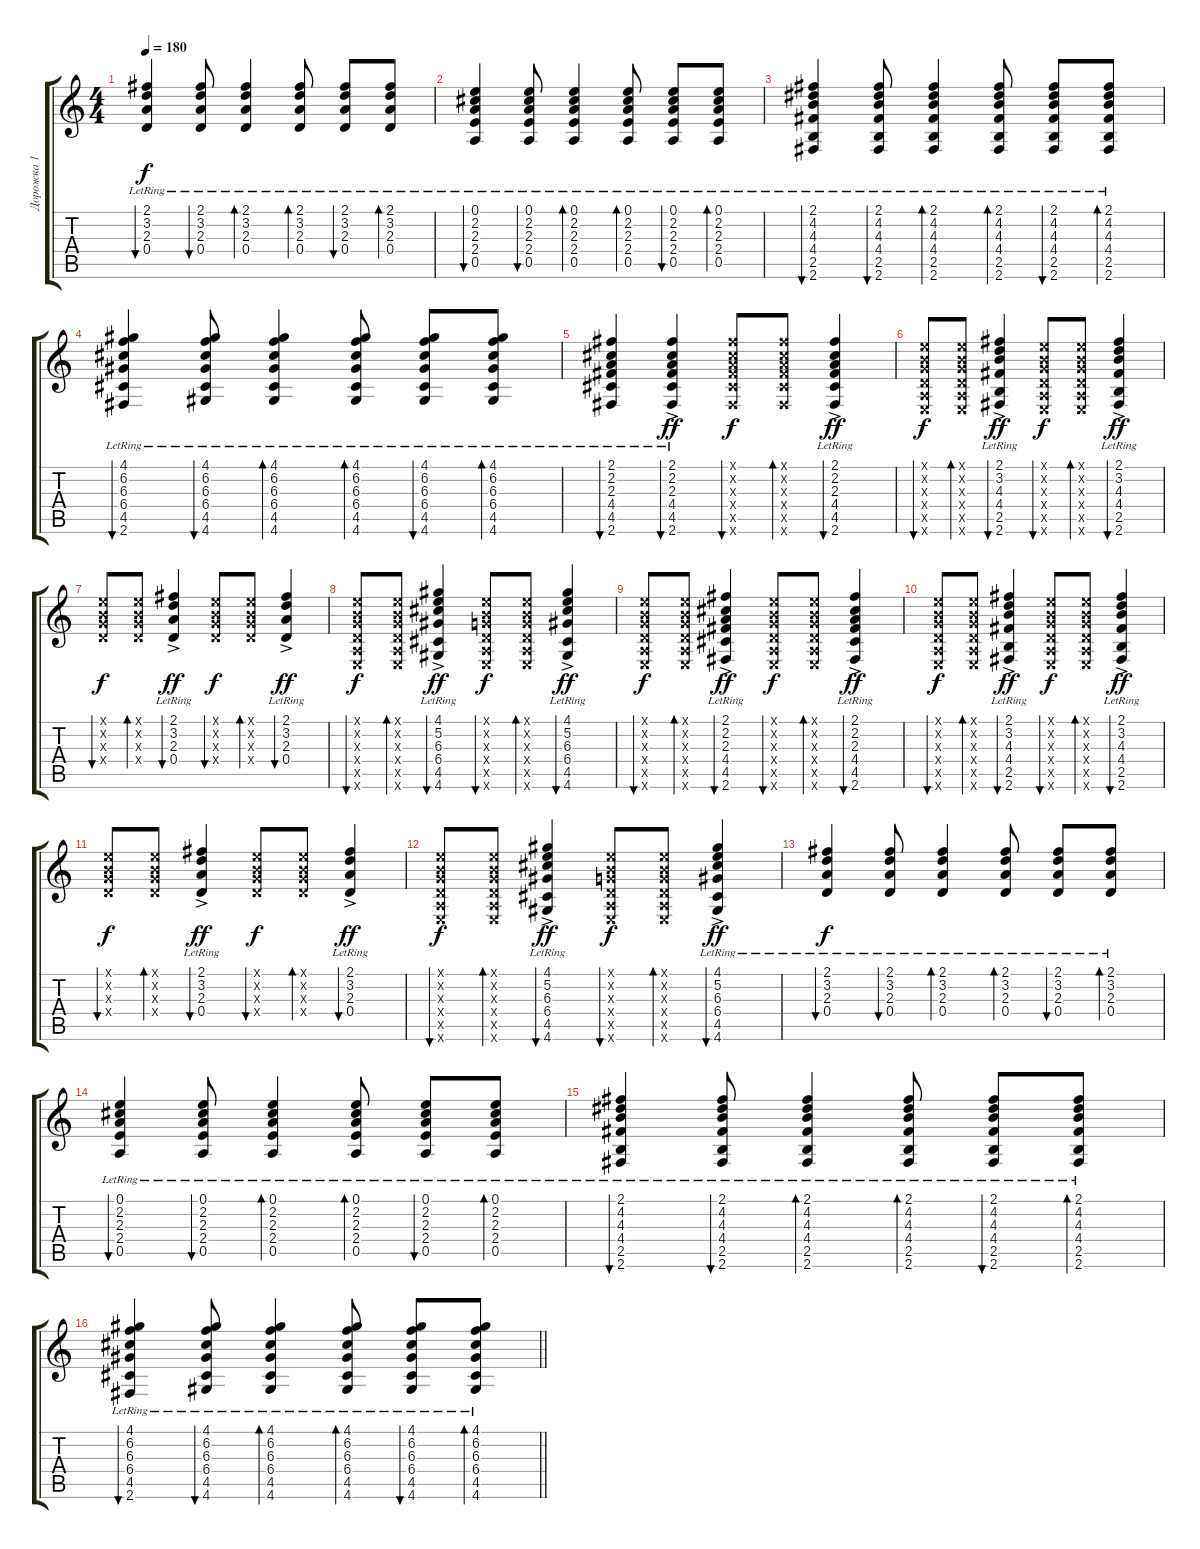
\track ("Дорожка 1" "Дорожка 1") {instrument acousticguitarsteel}
\staff {score tabs}
\tuning (E4 B3 G3 D3 A2 E2) {hide}
\ts (4 4)
\tempo 180
\clef g2
\ks c
(2.1{lr} 3.2{lr} 2.3{lr} 0.4{lr}).4{bu 60 dy f} (2.1{lr} 3.2{lr} 2.3{lr} 0.4{lr}).8{bu 60} (2.1{lr} 3.2{lr} 2.3{lr} 0.4{lr}).4{bd 60} (2.1{lr} 3.2{lr} 2.3{lr} 0.4{lr}).8{bd 60} (2.1{lr} 3.2{lr} 2.3{lr} 0.4{lr}).8{bu 60} (2.1{lr} 3.2{lr} 2.3{lr} 0.4{lr}).8{bd 60} |
(0.1{lr} 2.2{lr} 2.3{lr} 2.4{lr} 0.5{lr}).4{bu 60} (0.1{lr} 2.2{lr} 2.3{lr} 2.4{lr} 0.5{lr}).8{bu 60} (0.1{lr} 2.2{lr} 2.3{lr} 2.4{lr} 0.5{lr}).4{bd 60} (0.1{lr} 2.2{lr} 2.3{lr} 2.4{lr} 0.5{lr}).8{bd 60} (0.1{lr} 2.2{lr} 2.3{lr} 2.4{lr} 0.5{lr}).8{bu 60} (0.1{lr} 2.2{lr} 2.3{lr} 2.4{lr} 0.5{lr}).8{bd 60} |
(2.1{lr} 4.2{lr} 4.3{lr} 4.4{lr} 2.5{lr} 2.6{lr}).4{bu 60} (2.1{lr} 4.2{lr} 4.3{lr} 4.4{lr} 2.5{lr} 2.6{lr}).8{bu 60} (2.1{lr} 4.2{lr} 4.3{lr} 4.4{lr} 2.5{lr} 2.6{lr}).4{bd 60} (2.1{lr} 4.2{lr} 4.3{lr} 4.4{lr} 2.5{lr} 2.6{lr}).8{bd 60} (2.1{lr} 4.2{lr} 4.3{lr} 4.4{lr} 2.5{lr} 2.6{lr}).8{bu 60} (2.1{lr} 4.2{lr} 4.3{lr} 4.4{lr} 2.5{lr} 2.6{lr}).8{bd 60} |
(4.1{lr} 6.2{lr} 6.3{lr} 6.4{lr} 4.5{lr} 2.6{lr}).4{bu 60} (4.1{lr} 6.2{lr} 6.3{lr} 6.4{lr} 4.5{lr} 4.6{lr}).8{bu 60} (4.1{lr} 6.2{lr} 6.3{lr} 6.4{lr} 4.5{lr} 4.6{lr}).4{bd 60} (4.1{lr} 6.2{lr} 6.3{lr} 6.4{lr} 4.5{lr} 4.6{lr}).8{bd 60} (4.1{lr} 6.2{lr} 6.3{lr} 6.4{lr} 4.5{lr} 4.6{lr}).8{bu 60} (4.1{lr} 6.2{lr} 6.3{lr} 6.4{lr} 4.5{lr} 4.6{lr}).8{bd 60} |
(2.1{lr} 2.2{lr} 2.3{lr} 4.4{lr} 4.5{lr} 2.6{lr}).4{bu 60} (2.1{ac lr} 2.2{ac lr} 2.3{ac lr} 4.4{ac lr} 4.5{ac lr} 2.6{ac lr}).4{bu 60 dy ff} (2.1{x} 2.2{x} 2.3{x} 4.4{x} 4.5{x} 2.6{x}).8{bu 60 dy f} (2.1{x} 2.2{x} 2.3{x} 4.4{x} 4.5{x} 2.6{x}).8{bd 60} (2.1{ac lr} 2.2{ac lr} 2.3{ac lr} 4.4{ac lr} 4.5{ac lr} 2.6{ac lr}).4{bu 60 dy ff} |
(0.1{x} 0.2{x} 0.3{x} 0.4{x} 0.5{x} 0.6{x}).8{bu 60 dy f} (0.1{x} 0.2{x} 0.3{x} 0.4{x} 0.5{x} 0.6{x}).8{bd 60} (2.1{ac lr} 3.2{ac lr} 4.3{ac lr} 4.4{ac lr} 2.5{ac lr} 2.6{ac lr}).4{bu 60 dy ff} (0.1{x} 0.2{x} 0.3{x} 0.4{x} 0.5{x} 0.6{x}).8{bu 60 dy f} (0.1{x} 0.2{x} 0.3{x} 0.4{x} 0.5{x} 0.6{x}).8{bd 60} (2.1{ac lr} 3.2{ac lr} 4.3{ac lr} 4.4{ac lr} 2.5{ac lr} 2.6{ac lr}).4{bu 60 dy ff} |
(0.1{x} 0.2{x} 0.3{x} 0.4{x}).8{bu 60 dy f} (0.1{x} 0.2{x} 0.3{x} 0.4{x}).8{bd 60} (2.1{ac lr} 3.2{ac lr} 2.3{ac lr} 0.4{ac lr}).4{bu 60 dy ff} (0.1{x} 0.2{x} 0.3{x} 0.4{x}).8{bu 60 dy f} (0.1{x} 0.2{x} 0.3{x} 0.4{x}).8{bd 60} (2.1{ac lr} 3.2{ac lr} 2.3{ac lr} 0.4{ac lr}).4{bu 60 dy ff} |
(0.1{x} 0.2{x} 0.3{x} 0.4{x} 0.5{x} 0.6{x}).8{bu 60 dy f} (0.1{x} 0.2{x} 0.3{x} 0.4{x} 0.5{x} 0.6{x}).8{bd 60} (4.1{ac lr} 5.2{ac lr} 6.3{ac lr} 6.4{ac lr} 4.5{ac lr} 4.6{ac lr}).4{bu 60 dy ff} (0.1{x} 0.2{x} 0.3{x} 0.4{x} 0.5{x} 0.6{x}).8{bu 60 dy f} (0.1{x} 0.2{x} 0.3{x} 0.4{x} 0.5{x} 0.6{x}).8{bd 60} (4.1{ac lr} 5.2{ac lr} 6.3{ac lr} 6.4{ac lr} 4.5{ac lr} 4.6{ac lr}).4{bu 60 dy ff} |
(0.1{x} 0.2{x} 0.3{x} 0.4{x} 0.5{x} 0.6{x}).8{bu 60 dy f} (0.1{x} 0.2{x} 0.3{x} 0.4{x} 0.5{x} 0.6{x}).8{bd 60} (2.1{ac lr} 2.2{ac lr} 2.3{ac lr} 4.4{ac lr} 4.5{ac lr} 2.6{ac lr}).4{bu 60 dy ff} (0.1{x} 0.2{x} 0.3{x} 0.4{x} 0.5{x} 0.6{x}).8{bu 60 dy f} (0.1{x} 0.2{x} 0.3{x} 0.4{x} 0.5{x} 0.6{x}).8{bd 60} (2.1{ac lr} 2.2{ac lr} 2.3{ac lr} 4.4{ac lr} 4.5{ac lr} 2.6{ac lr}).4{bu 60 dy ff} |
(0.1{x} 0.2{x} 0.3{x} 0.4{x} 0.5{x} 0.6{x}).8{bu 60 dy f} (0.1{x} 0.2{x} 0.3{x} 0.4{x} 0.5{x} 0.6{x}).8{bd 60} (2.1{ac lr} 3.2{ac lr} 4.3{ac lr} 4.4{ac lr} 2.5{ac lr} 2.6{ac lr}).4{bu 60 dy ff} (0.1{x} 0.2{x} 0.3{x} 0.4{x} 0.5{x} 0.6{x}).8{bu 60 dy f} (0.1{x} 0.2{x} 0.3{x} 0.4{x} 0.5{x} 0.6{x}).8{bd 60} (2.1{ac lr} 3.2{ac lr} 4.3{ac lr} 4.4{ac lr} 2.5{ac lr} 2.6{ac lr}).4{bu 60 dy ff} |
(0.1{x} 0.2{x} 0.3{x} 0.4{x}).8{bu 60 dy f} (0.1{x} 0.2{x} 0.3{x} 0.4{x}).8{bd 60} (2.1{ac lr} 3.2{ac lr} 2.3{ac lr} 0.4{ac lr}).4{bu 60 dy ff} (0.1{x} 0.2{x} 0.3{x} 0.4{x}).8{bu 60 dy f} (0.1{x} 0.2{x} 0.3{x} 0.4{x}).8{bd 60} (2.1{ac lr} 3.2{ac lr} 2.3{ac lr} 0.4{ac lr}).4{bu 60 dy ff} |
(0.1{x} 0.2{x} 0.3{x} 0.4{x} 0.5{x} 0.6{x}).8{bu 60 dy f} (0.1{x} 0.2{x} 0.3{x} 0.4{x} 0.5{x} 0.6{x}).8{bd 60} (4.1{ac lr} 5.2{ac lr} 6.3{ac lr} 6.4{ac lr} 4.5{ac lr} 4.6{ac lr}).4{bu 60 dy ff} (0.1{x} 0.2{x} 0.3{x} 0.4{x} 0.5{x} 0.6{x}).8{bu 60 dy f} (0.1{x} 0.2{x} 0.3{x} 0.4{x} 0.5{x} 0.6{x}).8{bd 60} (4.1{ac lr} 5.2{ac lr} 6.3{ac lr} 6.4{ac lr} 4.5{ac lr} 4.6{ac lr}).4{bu 60 dy ff} |
(2.1{lr} 3.2{lr} 2.3{lr} 0.4{lr}).4{bu 60 dy f} (2.1{lr} 3.2{lr} 2.3{lr} 0.4{lr}).8{bu 60} (2.1{lr} 3.2{lr} 2.3{lr} 0.4{lr}).4{bd 60} (2.1{lr} 3.2{lr} 2.3{lr} 0.4{lr}).8{bd 60} (2.1{lr} 3.2{lr} 2.3{lr} 0.4{lr}).8{bu 60} (2.1{lr} 3.2{lr} 2.3{lr} 0.4{lr}).8{bd 60} |
(0.1{lr} 2.2{lr} 2.3{lr} 2.4{lr} 0.5{lr}).4{bu 60} (0.1{lr} 2.2{lr} 2.3{lr} 2.4{lr} 0.5{lr}).8{bu 60} (0.1{lr} 2.2{lr} 2.3{lr} 2.4{lr} 0.5{lr}).4{bd 60} (0.1{lr} 2.2{lr} 2.3{lr} 2.4{lr} 0.5{lr}).8{bd 60} (0.1{lr} 2.2{lr} 2.3{lr} 2.4{lr} 0.5{lr}).8{bu 60} (0.1{lr} 2.2{lr} 2.3{lr} 2.4{lr} 0.5{lr}).8{bd 60} |
(2.1{lr} 4.2{lr} 4.3{lr} 4.4{lr} 2.5{lr} 2.6{lr}).4{bu 60} (2.1{lr} 4.2{lr} 4.3{lr} 4.4{lr} 2.5{lr} 2.6{lr}).8{bu 60} (2.1{lr} 4.2{lr} 4.3{lr} 4.4{lr} 2.5{lr} 2.6{lr}).4{bd 60} (2.1{lr} 4.2{lr} 4.3{lr} 4.4{lr} 2.5{lr} 2.6{lr}).8{bd 60} (2.1{lr} 4.2{lr} 4.3{lr} 4.4{lr} 2.5{lr} 2.6{lr}).8{bu 60} (2.1{lr} 4.2{lr} 4.3{lr} 4.4{lr} 2.5{lr} 2.6{lr}).8{bd 60} |
\barLineRight lightlight
(4.1{lr} 6.2{lr} 6.3{lr} 6.4{lr} 4.5{lr} 2.6{lr}).4{bu 60} (4.1{lr} 6.2{lr} 6.3{lr} 6.4{lr} 4.5{lr} 4.6{lr}).8{bu 60} (4.1{lr} 6.2{lr} 6.3{lr} 6.4{lr} 4.5{lr} 4.6{lr}).4{bd 60} (4.1{lr} 6.2{lr} 6.3{lr} 6.4{lr} 4.5{lr} 4.6{lr}).8{bd 60} (4.1{lr} 6.2{lr} 6.3{lr} 6.4{lr} 4.5{lr} 4.6{lr}).8{bu 60} (4.1{lr} 6.2{lr} 6.3{lr} 6.4{lr} 4.5{lr} 4.6{lr}).8{bd 60}
